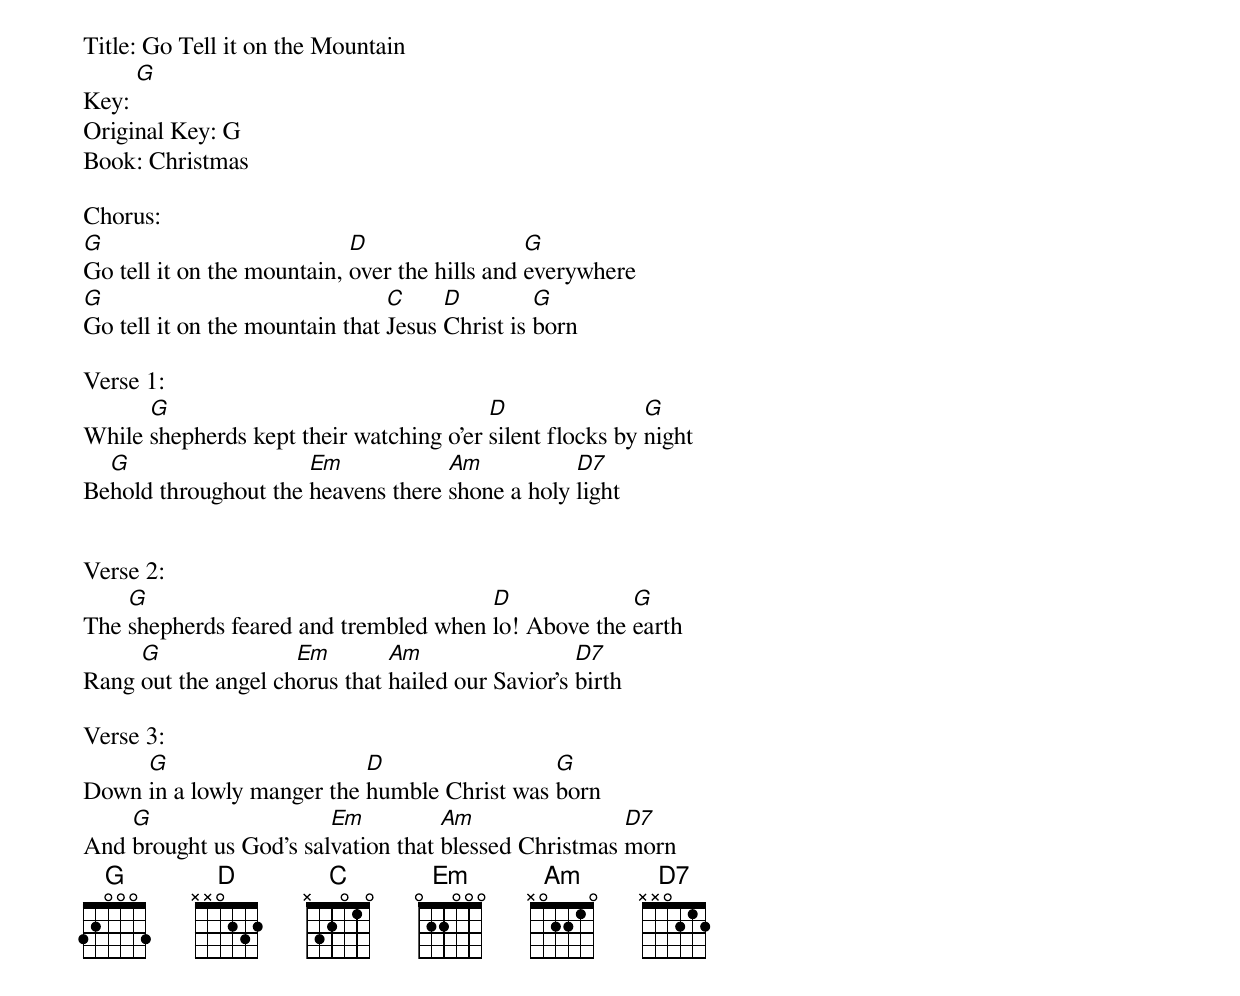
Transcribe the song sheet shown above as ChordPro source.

Title: Go Tell it on the Mountain
Key: [G]
Original Key: G
Book: Christmas

Chorus:
[G]Go tell it on the mountain, [D]over the hills and [G]everywhere
[G]Go tell it on the mountain that [C]Jesus [D]Christ is [G]born

Verse 1:
While [G]shepherds kept their watching o'er [D]silent flocks by [G]night
Be[G]hold throughout the [Em]heavens there [Am]shone a holy [D7]light


Verse 2:
The [G]shepherds feared and trembled when [D]lo! Above the [G]earth
Rang [G]out the angel ch[Em]orus that [Am]hailed our Savior's [D7]birth

Verse 3:
Down [G]in a lowly manger the [D]humble Christ was [G]born
And [G]brought us God's sal[Em]vation that [Am]blessed Christmas [D7]morn
